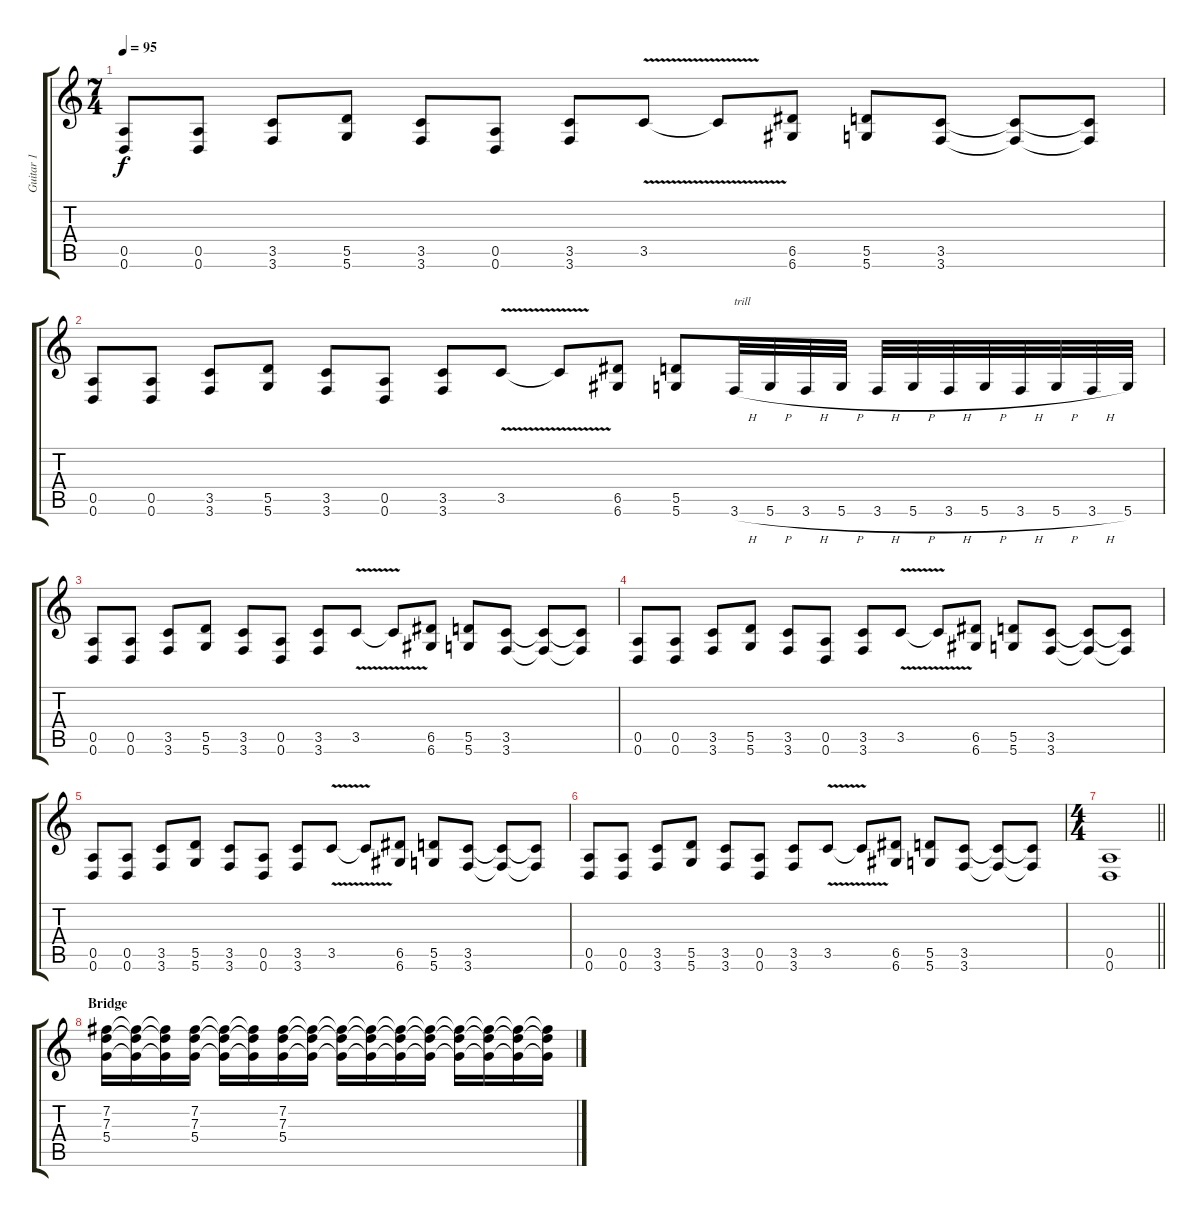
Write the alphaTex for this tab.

\track ("Guitar 1" "Guitar 1") {instrument overdrivenguitar}
\staff {score tabs}
\tuning (E4 B3 G3 D3 A2 D2) {hide}
\ts (7 4)
\tempo 95
\clef g2
\ks c
(0.5 0.6).8{dy f} (0.5 0.6).8 (3.5 3.6).8 (5.5 5.6).8 (3.5 3.6).8 (0.5 0.6).8 (3.5 3.6).8 3.5{v}.8 3.5{t}.8 (6.5 6.6).8 (5.5 5.6).8 (3.5 3.6).8 (3.5{t} 3.6{t}).8 (3.5{t} 3.6{t}).8 |
(0.5 0.6).8 (0.5 0.6).8 (3.5 3.6).8 (5.5 5.6).8 (3.5 3.6).8 (0.5 0.6).8 (3.5 3.6).8 3.5{v}.8 3.5{t}.8 (6.5 6.6).8 (5.5 5.6).8 3.6{h}.32{txt "trill"} 5.6{h}.32 3.6{h}.32 5.6{h}.32 3.6{h}.32 5.6{h}.32 3.6{h}.32 5.6{h}.32 3.6{h}.32 5.6{h}.32 3.6{h}.32 5.6.32 |
(0.5 0.6).8 (0.5 0.6).8 (3.5 3.6).8 (5.5 5.6).8 (3.5 3.6).8 (0.5 0.6).8 (3.5 3.6).8 3.5{v}.8 3.5{t}.8 (6.5 6.6).8 (5.5 5.6).8 (3.5 3.6).8 (3.5{t} 3.6{t}).8 (3.5{t} 3.6{t}).8 |
(0.5 0.6).8 (0.5 0.6).8 (3.5 3.6).8 (5.5 5.6).8 (3.5 3.6).8 (0.5 0.6).8 (3.5 3.6).8 3.5{v}.8 3.5{t}.8 (6.5 6.6).8 (5.5 5.6).8 (3.5 3.6).8 (3.5{t} 3.6{t}).8 (3.5{t} 3.6{t}).8 |
(0.5 0.6).8 (0.5 0.6).8 (3.5 3.6).8 (5.5 5.6).8 (3.5 3.6).8 (0.5 0.6).8 (3.5 3.6).8 3.5{v}.8 3.5{t}.8 (6.5 6.6).8 (5.5 5.6).8 (3.5 3.6).8 (3.5{t} 3.6{t}).8 (3.5{t} 3.6{t}).8 |
(0.5 0.6).8 (0.5 0.6).8 (3.5 3.6).8 (5.5 5.6).8 (3.5 3.6).8 (0.5 0.6).8 (3.5 3.6).8 3.5{v}.8 3.5{t}.8 (6.5 6.6).8 (5.5 5.6).8 (3.5 3.6).8 (3.5{t} 3.6{t}).8 (3.5{t} 3.6{t}).8 |
\ts (4 4)
\barLineRight lightlight
(0.5 0.6).1 |
\section ("" "Bridge")
(7.2 7.3 5.4).16 (7.2{t} 7.3{t} 5.4{t}).16 (7.2{t} 7.3{t} 5.4{t}).16 (7.2 7.3 5.4).16 (7.2{t} 7.3{t} 5.4{t}).16 (7.2{t} 7.3{t} 5.4{t}).16 (7.2 7.3 5.4).16 (7.2{t} 7.3{t} 5.4{t}).16 (7.2{t} 7.3{t} 5.4{t}).16 (7.2{t} 7.3{t} 5.4{t}).16 (7.2{t} 7.3{t} 5.4{t}).16 (7.2{t} 7.3{t} 5.4{t}).16 (7.2{t} 7.3{t} 5.4{t}).16 (7.2{t} 7.3{t} 5.4{t}).16 (7.2{t} 7.3{t} 5.4{t}).16 (7.2{t} 7.3{t} 5.4{t}).16
